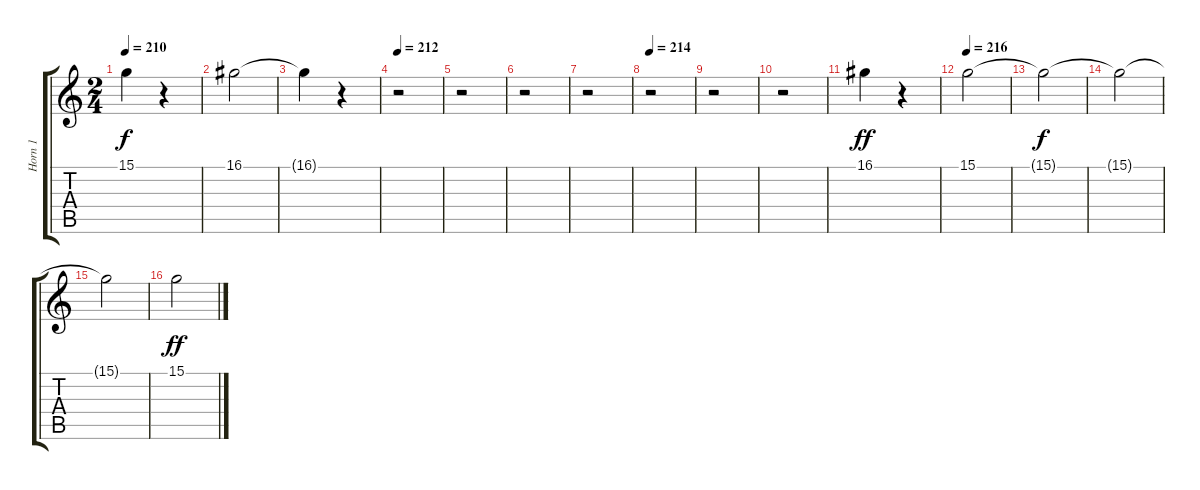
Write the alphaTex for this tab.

\track ("Horn 1" "Horn 1") {instrument frenchhorn}
\staff {score tabs}
\tuning (E4 B3 G3 D3 A2 E2) {hide}
\ts (2 4)
\tempo 210
\clef g2
\ks c
15.1.4{dy f} r.4 |
16.1.2 |
16.1{t}.4 r.4 |
\tempo 212
r.2 |
r.2 |
r.2 |
r.2 |
\tempo 214
r.2 |
r.2 |
r.2 |
16.1.4{dy ff} r.4 |
\tempo 216
15.1.2 |
15.1{t}.2{dy f} |
15.1{t}.2 |
15.1{t}.2 |
15.1.2{dy ff}
